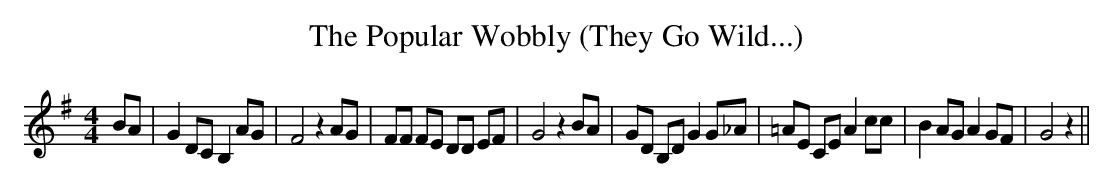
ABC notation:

X:1
T:The Popular Wobbly (They Go Wild...)
M:4/4
L:1/8
K:G
 BA| G2 DC B,2 AG| F4 z2 AG| FF FE DD EF| G4 z2 BA| GD B,D G2 G_A|\
 =AE CE A2 cc| B2 AG A2 GF| G4 z2||
